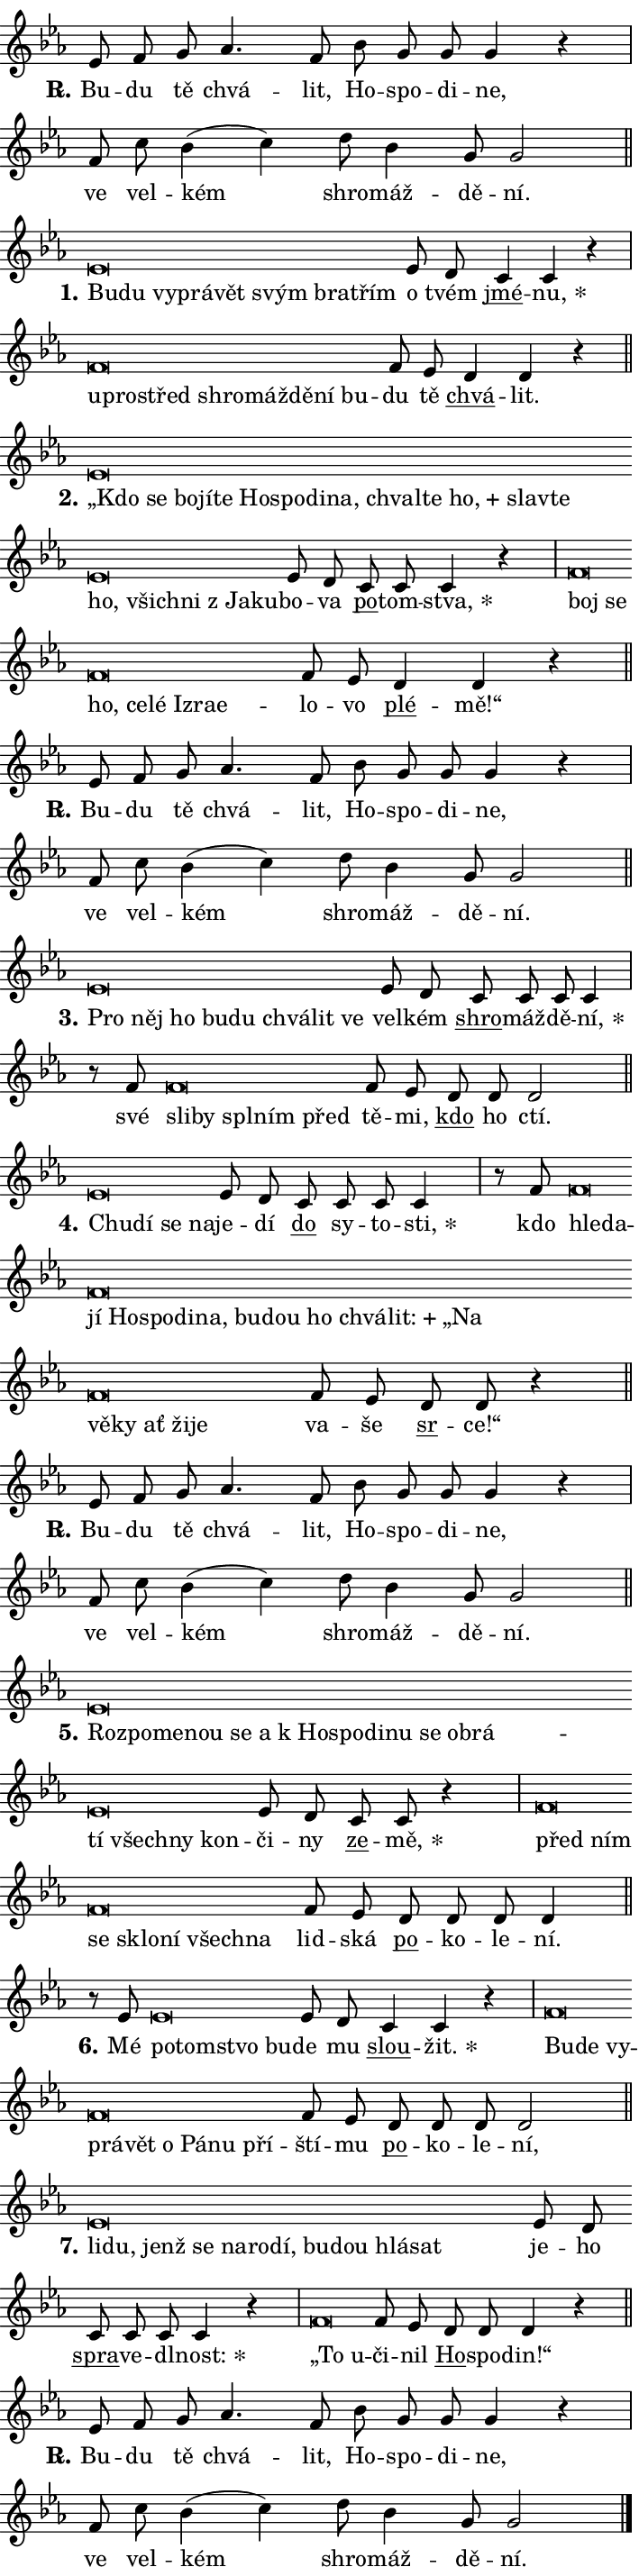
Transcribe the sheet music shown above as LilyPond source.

\version "2.24.0"
\header { tagline = "" }
\paper {
  indent = 0\cm
  top-margin = 0\cm
  right-margin = 0.13\cm % to fit lyric hyphens
  bottom-margin = 0\cm
  left-margin = 0\cm
  paper-width = 12\cm
  page-breaking = #ly:one-page-breaking
  system-system-spacing.basic-distance = #11
  score-system-spacing.basic-distance = #11
  ragged-last = ##f
}


%% Author: Thomas Morley
%% https://lists.gnu.org/archive/html/lilypond-user/2020-05/msg00002.html
#(define (line-position grob)
"Returns position of @var[grob} in current system:
   @code{'start}, if at first time-step
   @code{'end}, if at last time-step
   @code{'middle} otherwise
"
  (let* ((col (ly:item-get-column grob))
         (ln (ly:grob-object col 'left-neighbor))
         (rn (ly:grob-object col 'right-neighbor))
         (col-to-check-left (if (ly:grob? ln) ln col))
         (col-to-check-right (if (ly:grob? rn) rn col))
         (break-dir-left
           (and
             (ly:grob-property col-to-check-left 'non-musical #f)
             (ly:item-break-dir col-to-check-left)))
         (break-dir-right
           (and
             (ly:grob-property col-to-check-right 'non-musical #f)
             (ly:item-break-dir col-to-check-right))))
        (cond ((eqv? 1 break-dir-left) 'start)
              ((eqv? -1 break-dir-right) 'end)
              (else 'middle))))

#(define (tranparent-at-line-position vctor)
  (lambda (grob)
  "Relying on @code{line-position} select the relevant enry from @var{vctor}.
Used to determine transparency,"
    (case (line-position grob)
      ((end) (not (vector-ref vctor 0)))
      ((middle) (not (vector-ref vctor 1)))
      ((start) (not (vector-ref vctor 2))))))

noteHeadBreakVisibility =
#(define-music-function (break-visibility)(vector?)
"Makes @code{NoteHead}s transparent relying on @var{break-visibility}"
#{
  \override NoteHead.transparent =
    #(tranparent-at-line-position break-visibility)
#})

#(define delete-ledgers-for-transparent-note-heads
  (lambda (grob)
    "Reads whether a @code{NoteHead} is transparent.
If so this @code{NoteHead} is removed from @code{'note-heads} from
@var{grob}, which is supposed to be @code{LedgerLineSpanner}.
As a result ledgers are not printed for this @code{NoteHead}"
    (let* ((nhds-array (ly:grob-object grob 'note-heads))
           (nhds-list
             (if (ly:grob-array? nhds-array)
                 (ly:grob-array->list nhds-array)
                 '()))
           ;; Relies on the transparent-property being done before
           ;; Staff.LedgerLineSpanner.after-line-breaking is executed.
           ;; This is fragile ...
           (to-keep
             (remove
               (lambda (nhd)
                 (ly:grob-property nhd 'transparent #f))
               nhds-list)))
      ;; TODO find a better method to iterate over grob-arrays, similiar
      ;; to filter/remove etc for lists
      ;; For now rebuilt from scratch
      (set! (ly:grob-object grob 'note-heads)  '())
      (for-each
        (lambda (nhd)
          (ly:pointer-group-interface::add-grob grob 'note-heads nhd))
        to-keep))))

squashNotes = {
  \override NoteHead.X-extent = #'(-0.2 . 0.2)
  \override NoteHead.Y-extent = #'(-0.75 . 0)
  \override NoteHead.stencil =
    #(lambda (grob)
       (let ((pos (ly:grob-property grob 'staff-position)))
         (begin
           (if (< pos -7) (display "ERROR: Lower brevis then expected\n") (display ""))
           (if (<= pos -6) ly:text-interface::print ly:note-head::print))))
}
unSquashNotes = {
  \revert NoteHead.X-extent
  \revert NoteHead.Y-extent
  \revert NoteHead.stencil
}

hideNotes = \noteHeadBreakVisibility #begin-of-line-visible
unHideNotes = \noteHeadBreakVisibility #all-visible

% work-around for resetting accidentals
% https://lilypond.org/doc/v2.23/Documentation/notation/displaying-rhythms#unmetered-music
cadenzaMeasure = {
  \cadenzaOff
  \partial 1024 s1024
  \cadenzaOn
}

#(define-markup-command (accent layout props text) (markup?)
  "Underline accented syllable"
  (interpret-markup layout props
    #{\markup \override #'(offset . 4.3) \underline { #text }#}))

responsum = \markup \concat {
  "R" \hspace #-1.05 \path #0.1 #'((moveto 0 0.07) (lineto 0.9 0.8)) \hspace #0.05 "."
}

spaceSize = #0.6828661417322834 % exact space size for TeX Gyre Schola

\layout {
  \context {
    \Staff
    \remove "Time_signature_engraver"
    \override LedgerLineSpanner.after-line-breaking = #delete-ledgers-for-transparent-note-heads
  }
  \context {
    \Lyrics {
      \override LyricSpace.minimum-distance = \spaceSize
      \override LyricText.font-name = #"TeX Gyre Schola"
      \override LyricText.font-size = 1
      \override StanzaNumber.font-name = #"TeX Gyre Schola Bold"
      \override StanzaNumber.font-size = 1
    }
  }
  \context {
    \Score 
    \override NoteHead.text =
      #(lambda (grob) 
        (let ((pos (ly:grob-property grob 'staff-position)))
          #{\markup {
            \combine
              \halign #-0.55 \raise #(if (= pos -6) 0 0.5) \override #'(thickness . 2) \draw-line #'(3.2 . 0)
              \musicglyph "noteheads.sM1"
          }#}))
  }
}

% magnetic-lyrics.ily
%
%   written by
%     Jean Abou Samra <jean@abou-samra.fr>
%     Werner Lemberg <wl@gnu.org>
%
%   adapted by
%     Jiri Hon <jiri.hon@gmail.com>
%
% Version 2022-Apr-15

% https://www.mail-archive.com/lilypond-user@gnu.org/msg149350.html

#(define (Left_hyphen_pointer_engraver context)
   "Collect syllable-hyphen-syllable occurrences in lyrics and store
them in properties.  This engraver only looks to the left.  For
example, if the lyrics input is @code{foo -- bar}, it does the
following.

@itemize @bullet
@item
Set the @code{text} property of the @code{LyricHyphen} grob between
@q{foo} and @q{bar} to @code{foo}.

@item
Set the @code{left-hyphen} property of the @code{LyricText} grob with
text @q{foo} to the @code{LyricHyphen} grob between @q{foo} and
@q{bar}.
@end itemize

Use this auxiliary engraver in combination with the
@code{lyric-@/text::@/apply-@/magnetic-@/offset!} hook."
   (let ((hyphen #f)
         (text #f))
     (make-engraver
      (acknowledgers
       ((lyric-syllable-interface engraver grob source-engraver)
        (set! text grob)))
      (end-acknowledgers
       ((lyric-hyphen-interface engraver grob source-engraver)
        ;(when (not (grob::has-interface grob 'lyric-space-interface))
          (set! hyphen grob)));)
      ((stop-translation-timestep engraver)
       (when (and text hyphen)
         (ly:grob-set-object! text 'left-hyphen hyphen))
       (set! text #f)
       (set! hyphen #f)))))

#(define (lyric-text::apply-magnetic-offset! grob)
   "If the space between two syllables is less than the value in
property @code{LyricText@/.details@/.squash-threshold}, move the right
syllable to the left so that it gets concatenated with the left
syllable.

Use this function as a hook for
@code{LyricText@/.after-@/line-@/breaking} if the
@code{Left_@/hyphen_@/pointer_@/engraver} is active."
   (let ((hyphen (ly:grob-object grob 'left-hyphen #f)))
     (when hyphen
       (let ((left-text (ly:spanner-bound hyphen LEFT)))
         (when (grob::has-interface left-text 'lyric-syllable-interface)
           (let* ((common (ly:grob-common-refpoint grob left-text X))
                  (this-x-ext (ly:grob-extent grob common X))
                  (left-x-ext
                   (begin
                     ;; Trigger magnetism for left-text.
                     (ly:grob-property left-text 'after-line-breaking)
                     (ly:grob-extent left-text common X)))
                  ;; `delta` is the gap width between two syllables.
                  (delta (- (interval-start this-x-ext)
                            (interval-end left-x-ext)))
                  (details (ly:grob-property grob 'details))
                  (threshold (assoc-get 'squash-threshold details 0.2)))
             (when (< delta threshold)
               (let* (;; We have to manipulate the input text so that
                      ;; ligatures crossing syllable boundaries are not
                      ;; disabled.  For languages based on the Latin
                      ;; script this is essentially a beautification.
                      ;; However, for non-Western scripts it can be a
                      ;; necessity.
                      (lt (ly:grob-property left-text 'text))
                      (rt (ly:grob-property grob 'text))
                      (is-space (grob::has-interface hyphen 'lyric-space-interface))
                      (space (if is-space " " ""))
                      (extra-delta (if is-space spaceSize 0))
                      ;; Append new syllable.
                      (ltrt-space (if (and (string? lt) (string? rt))
                                (string-append lt space rt)
                                (make-concat-markup (list lt space rt))))
                      ;; Right-align `ltrt` to the right side.
                      (ltrt-space-markup (grob-interpret-markup
                               grob
                               (make-translate-markup
                                (cons (interval-length this-x-ext) 0)
                                (make-right-align-markup ltrt-space)))))
                 (begin
                   ;; Don't print `left-text`.
                   (ly:grob-set-property! left-text 'stencil #f)
                   ;; Set text and stencil (which holds all collected
                   ;; syllables so far) and shift it to the left.
                   (ly:grob-set-property! grob 'text ltrt-space)
                   (ly:grob-set-property! grob 'stencil ltrt-space-markup)
                   (ly:grob-translate-axis! grob (- (- delta extra-delta)) X))))))))))


#(define (lyric-hyphen::displace-bounds-first grob)
   ;; Make very sure this callback isn't triggered too early.
   (let ((left (ly:spanner-bound grob LEFT))
         (right (ly:spanner-bound grob RIGHT)))
     (ly:grob-property left 'after-line-breaking)
     (ly:grob-property right 'after-line-breaking)
     (ly:lyric-hyphen::print grob)))

squashThreshold = #0.4

\layout {
  \context {
    \Lyrics
    \consists #Left_hyphen_pointer_engraver
    \override LyricText.after-line-breaking =
      #lyric-text::apply-magnetic-offset!
    \override LyricHyphen.stencil = #lyric-hyphen::displace-bounds-first
    \override LyricText.details.squash-threshold = \squashThreshold
    \override LyricHyphen.minimum-distance = 0
    \override LyricHyphen.minimum-length = \squashThreshold
  }
}

squashText = \override LyricText.details.squash-threshold = 9999
unSquashText = \override LyricText.details.squash-threshold = \squashThreshold

leftText = \override LyricText.self-alignment-X = #LEFT
unLeftText = \revert LyricText.self-alignment-X

starOffset = #(lambda (grob) 
                (let ((x_offset (ly:self-alignment-interface::aligned-on-x-parent grob)))
                  (if (= x_offset 0) 0 (+ x_offset 1.2))))

star = #(define-music-function (syllable)(string?)
"Append star separator at the end of a syllable"
#{
  \once \override LyricText.X-offset = #starOffset
  \lyricmode { \markup {
    #syllable
    \override #'((font-name . "TeX Gyre Schola Bold")) \hspace #0.2 \lower #0.65 \larger "*"
  } }
#})

starAccent = #(define-music-function (syllable)(string?)
"Append star separator at the end of a syllable and make accent"
#{
  \once \override LyricText.X-offset = #starOffset
  \lyricmode { \markup {
    \accent #syllable
    \override #'((font-name . "TeX Gyre Schola Bold")) \hspace #0.2 \lower #0.65 \larger "*"
  } }
#})

breath = #(define-music-function (syllable)(string?)
"Append breathing indicator at the end of a syllable"
#{
  \lyricmode { \markup { #syllable "+" } }
#})

optionalBreath = #(define-music-function (syllable)(string?)
"Append optional breathing indicator at the end of a syllable"
#{
  \lyricmode { \markup { #syllable "(+)" } }
#})


\score {
    <<
        \new Voice = "melody" { \cadenzaOn \key es \major \relative { es'8 f g as4. f8 \bar "" bes g g g4 r \cadenzaMeasure \bar "|" f8 c' \bar "" bes4( c) \bar "" d8 bes4 g8 g2 \cadenzaMeasure \bar "||" \break } }
        \new Lyrics \lyricsto "melody" { \lyricmode { \set stanza = \responsum
Bu -- du tě chvá -- lit, Ho -- spo -- di -- ne, ve vel -- kém shro -- máž -- dě -- ní. } }
    >>
    \layout {}
}

\score {
    <<
        \new Voice = "melody" { \cadenzaOn \key es \major \relative { \squashNotes es'\breve*1/16 \hideNotes \breve*1/16 \bar "" \breve*1/16 \bar "" \breve*1/16 \bar "" \breve*1/16 \bar "" \breve*1/16 \bar "" \breve*1/16 \breve*1/16 \bar "" \unHideNotes \unSquashNotes es8 d \bar "" c4 c r \cadenzaMeasure \bar "|" \squashNotes f\breve*1/16 \hideNotes \breve*1/16 \bar "" \breve*1/16 \bar "" \breve*1/16 \bar "" \breve*1/16 \bar "" \breve*1/16 \bar "" \breve*1/16 \breve*1/16 \bar "" \unHideNotes \unSquashNotes f8 es \bar "" d4 d r \cadenzaMeasure \bar "||" \break } }
        \new Lyrics \lyricsto "melody" { \lyricmode { \set stanza = "1."
\leftText Bu -- \squashText du vy -- prá -- vět svým bra -- třím \unLeftText \unSquashText o tvém \markup \accent jmé -- \star nu, \leftText u -- \squashText pro -- střed shro -- máž -- dě -- ní bu -- \unLeftText \unSquashText du tě \markup \accent chvá -- lit. } }
    >>
    \layout {}
}

\score {
    <<
        \new Voice = "melody" { \cadenzaOn \key es \major \relative { \squashNotes es'\breve*1/16 \hideNotes \breve*1/16 \bar "" \breve*1/16 \bar "" \breve*1/16 \bar "" \breve*1/16 \bar "" \breve*1/16 \bar "" \breve*1/16 \bar "" \breve*1/16 \bar "" \breve*1/16 \bar "" \breve*1/16 \bar "" \breve*1/16 \bar "" \breve*1/16 \bar "" \breve*1/16 \bar "" \breve*1/16 \bar "" \breve*1/16 \bar "" \breve*1/16 \bar "" \breve*1/16 \bar "" \breve*1/16 \breve*1/16 \bar "" \unHideNotes \unSquashNotes es8 d \bar "" c c c4 r \cadenzaMeasure \bar "|" \squashNotes f\breve*1/16 \hideNotes \breve*1/16 \bar "" \breve*1/16 \bar "" \breve*1/16 \bar "" \breve*1/16 \bar "" \breve*1/16 \bar "" \breve*1/16 \breve*1/16 \bar "" \unHideNotes \unSquashNotes f8 es \bar "" d4 d r \cadenzaMeasure \bar "||" \break } }
        \new Lyrics \lyricsto "melody" { \lyricmode { \set stanza = "2."
\leftText „Kdo \squashText se bo -- jí -- te Ho -- spo -- di -- na, chval -- te \breath "ho," sla -- vte ho, všich -- ni "z Ja" -- ku -- \unLeftText \unSquashText bo -- va \markup \accent po -- tom -- \star stva, \leftText boj \squashText se ho, ce -- lé Iz -- ra -- e -- \unLeftText \unSquashText lo -- vo \markup \accent plé -- mě!“ } }
    >>
    \layout {}
}

\score {
    <<
        \new Voice = "melody" { \cadenzaOn \key es \major \relative { es'8 f g as4. f8 \bar "" bes g g g4 r \cadenzaMeasure \bar "|" f8 c' \bar "" bes4( c) \bar "" d8 bes4 g8 g2 \cadenzaMeasure \bar "||" \break } }
        \new Lyrics \lyricsto "melody" { \lyricmode { \set stanza = \responsum
Bu -- du tě chvá -- lit, Ho -- spo -- di -- ne, ve vel -- kém shro -- máž -- dě -- ní. } }
    >>
    \layout {}
}

\score {
    <<
        \new Voice = "melody" { \cadenzaOn \key es \major \relative { \squashNotes es'\breve*1/16 \hideNotes \breve*1/16 \bar "" \breve*1/16 \bar "" \breve*1/16 \bar "" \breve*1/16 \bar "" \breve*1/16 \bar "" \breve*1/16 \breve*1/16 \bar "" \unHideNotes \unSquashNotes es8 d \bar "" c c c c4 \cadenzaMeasure \bar "|" r8 f8 \squashNotes f\breve*1/16 \hideNotes \breve*1/16 \bar "" \breve*1/16 \bar "" \breve*1/16 \breve*1/16 \bar "" \unHideNotes \unSquashNotes f8 es \bar "" d8 d d2 \cadenzaMeasure \bar "||" \break } }
        \new Lyrics \lyricsto "melody" { \lyricmode { \set stanza = "3."
\leftText Pro \squashText něj ho bu -- du chvá -- lit ve \unLeftText \unSquashText vel -- kém \markup \accent shro -- máž -- dě -- \star ní, své \leftText sli -- \squashText by spl -- ním před \unLeftText \unSquashText tě -- mi, \markup \accent kdo ho ctí. } }
    >>
    \layout {}
}

\score {
    <<
        \new Voice = "melody" { \cadenzaOn \key es \major \relative { \squashNotes es'\breve*1/16 \hideNotes \breve*1/16 \bar "" \breve*1/16 \breve*1/16 \bar "" \unHideNotes \unSquashNotes es8 d \bar "" c c c c4 \cadenzaMeasure \bar "|" r8 f8 \squashNotes f\breve*1/16 \hideNotes \breve*1/16 \bar "" \breve*1/16 \bar "" \breve*1/16 \bar "" \breve*1/16 \bar "" \breve*1/16 \bar "" \breve*1/16 \bar "" \breve*1/16 \bar "" \breve*1/16 \bar "" \breve*1/16 \bar "" \breve*1/16 \bar "" \breve*1/16 \bar "" \breve*1/16 \bar "" \breve*1/16 \bar "" \breve*1/16 \bar "" \breve*1/16 \bar "" \breve*1/16 \breve*1/16 \bar "" \unHideNotes \unSquashNotes f8 es \bar "" d8 d r4 \cadenzaMeasure \bar "||" \break } }
        \new Lyrics \lyricsto "melody" { \lyricmode { \set stanza = "4."
\leftText Chu -- \squashText dí se na -- \unLeftText \unSquashText je -- dí \markup \accent do sy -- to -- \star sti, kdo \leftText hle -- \squashText da -- jí Ho -- spo -- di -- na, bu -- dou ho chvá -- \breath "lit:" „Na vě -- ky ať ži -- je \unLeftText \unSquashText va -- še \markup \accent sr -- ce!“ } }
    >>
    \layout {}
}

\score {
    <<
        \new Voice = "melody" { \cadenzaOn \key es \major \relative { es'8 f g as4. f8 \bar "" bes g g g4 r \cadenzaMeasure \bar "|" f8 c' \bar "" bes4( c) \bar "" d8 bes4 g8 g2 \cadenzaMeasure \bar "||" \break } }
        \new Lyrics \lyricsto "melody" { \lyricmode { \set stanza = \responsum
Bu -- du tě chvá -- lit, Ho -- spo -- di -- ne, ve vel -- kém shro -- máž -- dě -- ní. } }
    >>
    \layout {}
}

\score {
    <<
        \new Voice = "melody" { \cadenzaOn \key es \major \relative { \squashNotes es'\breve*1/16 \hideNotes \breve*1/16 \bar "" \breve*1/16 \bar "" \breve*1/16 \bar "" \breve*1/16 \bar "" \breve*1/16 \bar "" \breve*1/16 \bar "" \breve*1/16 \bar "" \breve*1/16 \bar "" \breve*1/16 \bar "" \breve*1/16 \bar "" \breve*1/16 \bar "" \breve*1/16 \bar "" \breve*1/16 \bar "" \breve*1/16 \bar "" \breve*1/16 \breve*1/16 \bar "" \unHideNotes \unSquashNotes es8 d \bar "" c8 c r4 \cadenzaMeasure \bar "|" \squashNotes f\breve*1/16 \hideNotes \breve*1/16 \bar "" \breve*1/16 \bar "" \breve*1/16 \bar "" \breve*1/16 \bar "" \breve*1/16 \breve*1/16 \bar "" \unHideNotes \unSquashNotes f8 es \bar "" d d d d4 \cadenzaMeasure \bar "||" \break } }
        \new Lyrics \lyricsto "melody" { \lyricmode { \set stanza = "5."
\leftText Roz -- \squashText po -- me -- nou se a "k Ho" -- spo -- di -- nu se ob -- rá -- tí všech -- ny kon -- \unLeftText \unSquashText či -- ny \markup \accent ze -- \star mě, \leftText před \squashText ním se sklo -- ní všech -- na \unLeftText \unSquashText lid -- ská \markup \accent po -- ko -- le -- ní. } }
    >>
    \layout {}
}

\score {
    <<
        \new Voice = "melody" { \cadenzaOn \key es \major \relative { r8 es'8 \squashNotes es\breve*1/16 \hideNotes \breve*1/16 \bar "" \breve*1/16 \breve*1/16 \bar "" \unHideNotes \unSquashNotes es8 d \bar "" c4 c r \cadenzaMeasure \bar "|" \squashNotes f\breve*1/16 \hideNotes \breve*1/16 \bar "" \breve*1/16 \bar "" \breve*1/16 \bar "" \breve*1/16 \bar "" \breve*1/16 \bar "" \breve*1/16 \bar "" \breve*1/16 \breve*1/16 \bar "" \unHideNotes \unSquashNotes f8 es \bar "" d d d d2 \cadenzaMeasure \bar "||" \break } }
        \new Lyrics \lyricsto "melody" { \lyricmode { \set stanza = "6."
Mé \leftText po -- \squashText tom -- stvo bu -- \unLeftText \unSquashText de mu \markup \accent slou -- \star žit. \leftText Bu -- \squashText de vy -- prá -- vět o Pá -- nu pří -- \unLeftText \unSquashText ští -- mu \markup \accent po -- ko -- le -- ní, } }
    >>
    \layout {}
}

\score {
    <<
        \new Voice = "melody" { \cadenzaOn \key es \major \relative { \squashNotes es'\breve*1/16 \hideNotes \breve*1/16 \bar "" \breve*1/16 \bar "" \breve*1/16 \bar "" \breve*1/16 \bar "" \breve*1/16 \bar "" \breve*1/16 \bar "" \breve*1/16 \bar "" \breve*1/16 \bar "" \breve*1/16 \breve*1/16 \bar "" \unHideNotes \unSquashNotes es8 d \bar "" c c c c4 r \cadenzaMeasure \bar "|" \squashNotes f\breve*1/16 \hideNotes \breve*1/16 \bar "" \unHideNotes \unSquashNotes f8 es \bar "" d d d4 r \cadenzaMeasure \bar "||" \break } }
        \new Lyrics \lyricsto "melody" { \lyricmode { \set stanza = "7."
\leftText li -- \squashText du, jenž se na -- ro -- dí, bu -- dou hlá -- sat \unLeftText \unSquashText je -- ho \markup \accent spra -- ve -- dl -- \star nost: \leftText „To \squashText u -- \unLeftText \unSquashText či -- nil \markup \accent Ho -- spo -- din!“ } }
    >>
    \layout {}
}

\score {
    <<
        \new Voice = "melody" { \cadenzaOn \key es \major \relative { es'8 f g as4. f8 \bar "" bes g g g4 r \cadenzaMeasure \bar "|" f8 c' \bar "" bes4( c) \bar "" d8 bes4 g8 g2 \cadenzaMeasure \bar "||" \break } \bar "|." }
        \new Lyrics \lyricsto "melody" { \lyricmode { \set stanza = \responsum
Bu -- du tě chvá -- lit, Ho -- spo -- di -- ne, ve vel -- kém shro -- máž -- dě -- ní. } }
    >>
    \layout {}
}
